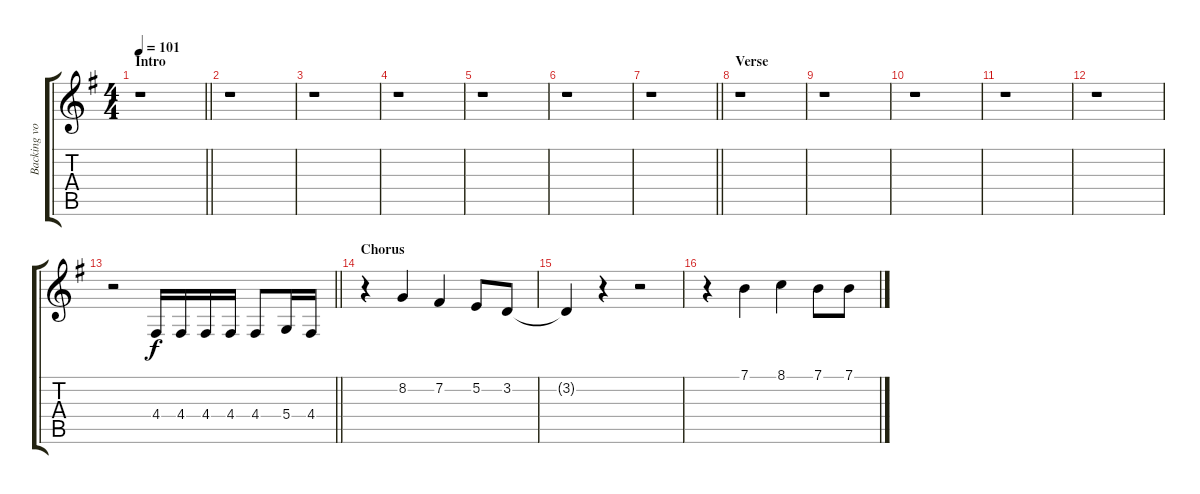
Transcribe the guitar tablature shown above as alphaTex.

\track ("Backing vocals" "Backing vo") {mute instrument altosax}
\staff {score tabs}
\tuning (E4 B3 G3 D3 A2 E2) {hide}
\ts (4 4)
\section ("" "Intro")
\tempo 101
\clef g2
\barLineRight lightlight
\ks eminor
r.1{dy f instrument altosax} |
\section ("" "")
r.1 |
r.1 |
r.1 |
r.1 |
r.1 |
\barLineRight lightlight
r.1 |
\section ("" "Verse")
r.1 |
r.1 |
r.1 |
r.1 |
r.1 |
\barLineRight lightlight
r.2 4.4.16 4.4.16 4.4.16 4.4.16 4.4.8 5.4.16 4.4.16 |
\section ("" "Chorus")
r.4 8.2.4 7.2.4 5.2.8 3.2.8 |
3.2{t}.4 r.4 r.2 |
r.4 7.1.4 8.1.4 7.1.8 7.1{sl}.8
